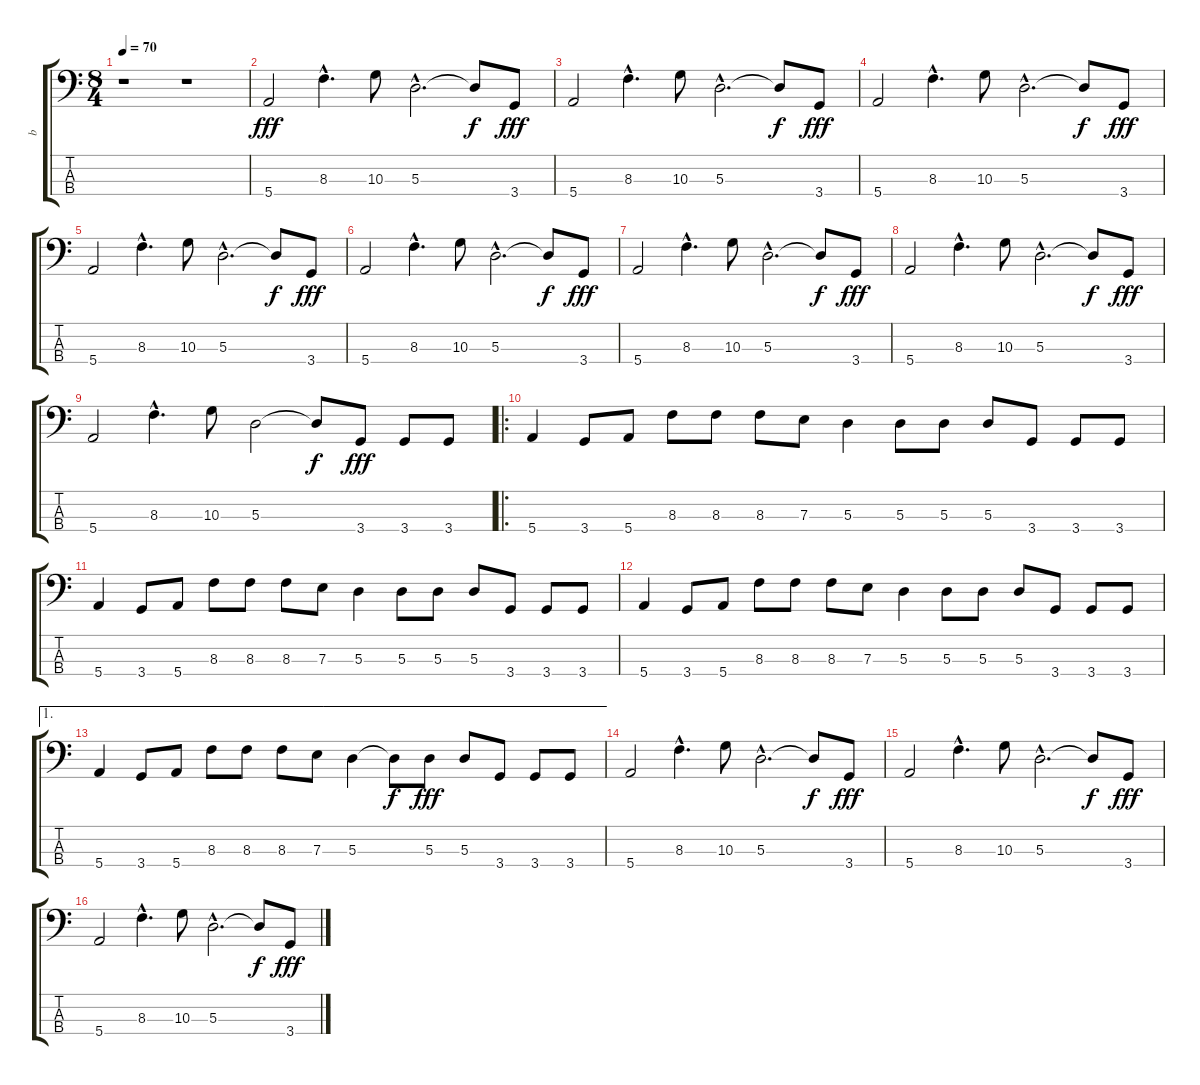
\track ("b" "b") {instrument electricbassfinger}
\staff {score tabs}
\tuning (G2 D2 A1 E1) {hide}
\ts (8 4)
\tempo 70
\clef f4
\ks c
r.1{dy fff instrument electricbassfinger} r.1 |
5.4.2 8.3{hac}.4{d} 10.3.8 5.3{hac}.2{d} 5.3{t}.8{dy f} 3.4.8{dy fff} |
5.4.2 8.3{hac}.4{d} 10.3.8 5.3{hac}.2{d} 5.3{t}.8{dy f} 3.4.8{dy fff} |
5.4.2 8.3{hac}.4{d} 10.3.8 5.3{hac}.2{d} 5.3{t}.8{dy f} 3.4.8{dy fff} |
5.4.2 8.3{hac}.4{d} 10.3.8 5.3{hac}.2{d} 5.3{t}.8{dy f} 3.4.8{dy fff} |
5.4.2 8.3{hac}.4{d} 10.3.8 5.3{hac}.2{d} 5.3{t}.8{dy f} 3.4.8{dy fff} |
5.4.2 8.3{hac}.4{d} 10.3.8 5.3{hac}.2{d} 5.3{t}.8{dy f} 3.4.8{dy fff} |
5.4.2 8.3{hac}.4{d} 10.3.8 5.3{hac}.2{d} 5.3{t}.8{dy f} 3.4.8{dy fff} |
5.4.2 8.3{hac}.4{d} 10.3.8 5.3.2 5.3{t}.8{dy f} 3.4.8{dy fff} 3.4.8 3.4.8 |
\ro
5.4.4 3.4.8 5.4.8 8.3.8 8.3.8 8.3.8 7.3.8 5.3.4 5.3.8 5.3.8 5.3.8 3.4.8 3.4.8 3.4.8 |
5.4.4 3.4.8 5.4.8 8.3.8 8.3.8 8.3.8 7.3.8 5.3.4 5.3.8 5.3.8 5.3.8 3.4.8 3.4.8 3.4.8 |
5.4.4 3.4.8 5.4.8 8.3.8 8.3.8 8.3.8 7.3.8 5.3.4 5.3.8 5.3.8 5.3.8 3.4.8 3.4.8 3.4.8 |
\ae 1
5.4.4 3.4.8 5.4.8 8.3.8 8.3.8 8.3.8 7.3.8 5.3.4 5.3{t}.8{dy f} 5.3.8{dy fff} 5.3.8 3.4.8 3.4.8 3.4.8 |
5.4.2 8.3{hac}.4{d} 10.3.8 5.3{hac}.2{d} 5.3{t}.8{dy f} 3.4.8{dy fff} |
5.4.2 8.3{hac}.4{d} 10.3.8 5.3{hac}.2{d} 5.3{t}.8{dy f} 3.4.8{dy fff} |
5.4.2 8.3{hac}.4{d} 10.3.8 5.3{hac}.2{d} 5.3{t}.8{dy f} 3.4.8{dy fff}
